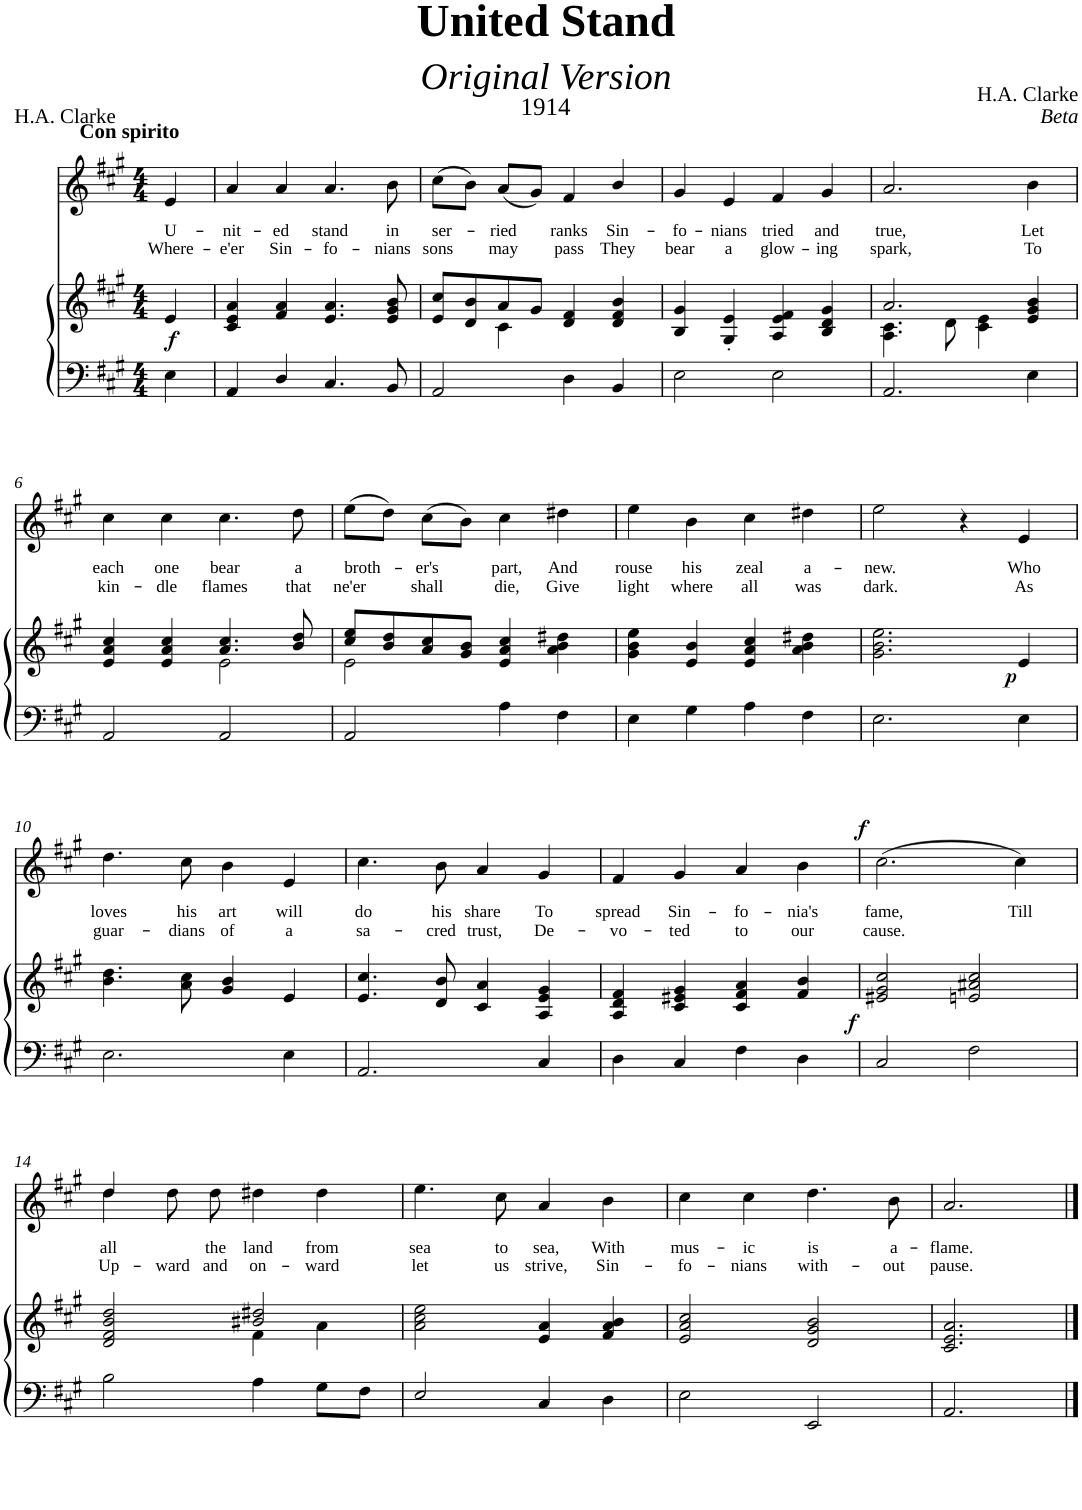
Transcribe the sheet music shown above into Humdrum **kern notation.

**kern	**dynam	**kern	**dynam	**kern	**text	**text	**dynam
*part3	*part3	*part2	*part2	*part1	*part1	*part1	*part1
*staff3	*staff3	*staff2	*staff2	*staff1	*staff1	*staff1	*staff1
*I"Piano	*	*I"Piano	*	*I"Piano	*	*	*
*I'Pno	*	*I'Pno	*	*I'Pno	*	*	*
*clefF4	*	*clefG2	*	*clefG2	*	*	*
*k[f#c#g#]	*	*k[f#c#g#]	*	*k[f#c#g#]	*	*	*
*M4/4	*	*M4/4	*	*M4/4	*	*	*
=1	=1	=1	=1	=1	=1	=1	=1
!	!	!	!	!LO:TX:a:B:t=Con spirito	!	!	!
!	!	!	!LO:DY:b	!	!LO:LY:b	!LO:LY:b	!
4E\	.	4e/	f	4e/	U-	Where-	.
=2	=2	=2	=2	=2	=2	=2	=2
!	!	!	!	!	!LO:LY:b	!LO:LY:b	!
4AA/	.	4c#/ 4e/ 4a/	.	4a/	-nit-	-e'er	.
!	!	!	!	!	!LO:LY:b	!LO:LY:b	!
4D/	.	4f#/ 4a/	.	4a/	-ed	Sin-	.
!	!	!	!	!	!LO:LY:b	!LO:LY:b	!
4.C#/	.	4.e/ 4.a/	.	4.a/	stand	-fo-	.
!	!	!	!	!	!LO:LY:b	!LO:LY:b	!
8BB/	.	8e/ 8g#/ 8b/	.	8b\	in	-nians	.
=3	=3	=3	=3	=3	=3	=3	=3
*	*	*^	*	*	*	*	*
!	!	!	!	!	!	!LO:LY:b	!LO:LY:b	!
2AA/	.	8e/ 8cc#/L	4ryy	.	(8cc#\L	ser-	sons	.
.	.	8d/ 8b/	.	.	8b\J)	.	.	.
!	!	!	!	!	!	!LO:LY:b	!LO:LY:b	!
.	.	8a/	4c#\	.	(8a/L	-ried	may	.
.	.	8g#/J	.	.	8g#/J)	.	.	.
!	!	!	!	!	!	!LO:LY:b	!LO:LY:b	!
4D\	.	4d/ 4f#/	2ryy	.	4f#/	ranks	pass	.
!	!	!	!	!	!	!LO:LY:b	!LO:LY:b	!
4BB/	.	4d/ 4f#/ 4b/	.	.	4b/	Sin-	They	.
*	*	*v	*v	*	*	*	*	*
=4	=4	=4	=4	=4	=4	=4	=4
!	!	!	!	!	!LO:LY:b	!LO:LY:b	!
2E\	.	4B/ 4g#/	.	4g#/	-fo-	bear	.
!	!	!	!	!	!LO:LY:b	!LO:LY:b	!
.	.	4G#/' 4e/'	.	4e/	-nians	a	.
!	!	!	!	!	!LO:LY:b	!LO:LY:b	!
2E\	.	4A/ 4e/ 4f#/	.	4f#/	tried	glow-	.
!	!	!	!	!	!LO:LY:b	!LO:LY:b	!
.	.	4B/ 4d/ 4g#/	.	4g#/	and	-ing	.
=5	=5	=5	=5	=5	=5	=5	=5
*	*	*^	*	*	*	*	*
!	!	!	!	!	!	!LO:LY:b	!LO:LY:b	!
2.AA/	.	4.A\ 4.c#\	2.a/	.	2.a/	true,	spark,	.
.	.	8d\	.	.	.	.	.	.
.	.	4c#\ 4e\	.	.	.	.	.	.
!	!	!	!	!	!	!LO:LY:b	!LO:LY:b	!
4E\	.	4e/ 4g#/ 4b/	4ryy	.	4b\	Let	To	.
!!LO:LB:g=z
=6	=6	=6	=6	=6	=6	=6	=6	=6
!	!	!	!	!	!	!LO:LY:b	!LO:LY:b	!
2AA/	.	4e/ 4a/ 4cc#/	2ryy	.	4cc#\	each	kin-	.
!	!	!	!	!	!	!LO:LY:b	!LO:LY:b	!
.	.	4e/ 4a/ 4cc#/	.	.	4cc#\	one	-dle	.
!	!	!	!	!	!	!LO:LY:b	!LO:LY:b	!
2AA/	.	4.a/ 4.cc#/	2e\	.	4.cc#\	bear	flames	.
!	!	!	!	!	!	!LO:LY:b	!LO:LY:b	!
.	.	8b/ 8dd/	.	.	8dd\	a	that	.
=7	=7	=7	=7	=7	=7	=7	=7	=7
!	!	!	!	!	!	!LO:LY:b	!LO:LY:b	!
2AA/	.	8cc#/ 8ee/L	2e\	.	(8ee\L	broth-	ne'er	.
.	.	8b/ 8dd/	.	.	8dd\J)	.	.	.
!	!	!	!	!	!	!LO:LY:b	!LO:LY:b	!
.	.	8a/ 8cc#/	.	.	(8cc#\L	-er's	shall	.
.	.	8g#/ 8b/J	.	.	8b\J)	.	.	.
!	!	!	!	!	!	!LO:LY:b	!LO:LY:b	!
4A\	.	4e/ 4a/ 4cc#/	2ryy	.	4cc#\	part,	die,	.
!	!	!	!	!	!	!LO:LY:b	!LO:LY:b	!
4F#\	.	4a\ 4b\ 4dd#X\	.	.	4dd#X\	And	Give	.
*	*	*v	*v	*	*	*	*	*
=8	=8	=8	=8	=8	=8	=8	=8
!	!	!	!	!	!LO:LY:b	!LO:LY:b	!
4E\	.	4g#\ 4b\ 4ee\	.	4ee\	rouse	light	.
!	!	!	!	!	!LO:LY:b	!LO:LY:b	!
4G#\	.	4e/ 4b/	.	4b\	his	where	.
!	!	!	!	!	!LO:LY:b	!LO:LY:b	!
4A\	.	4e/ 4a/ 4cc#/	.	4cc#\	zeal	all	.
!	!	!	!	!	!LO:LY:b	!LO:LY:b	!
4F#\	.	4a\ 4b\ 4dd#X\	.	4dd#X\	a-	was	.
=9	=9	=9	=9	=9	=9	=9	=9
!	!	!	!	!	!LO:LY:b	!LO:LY:b	!
2.E\	.	2.g#\ 2.b\ 2.ee\	.	2ee\	-new.	dark.	.
.	.	.	.	4r	.	.	.
!	!	!	!LO:DY:b	!	!LO:LY:b	!LO:LY:b	!
4E\	.	4e/	p	4e/	Who	As	.
!!LO:LB:g=z
=10	=10	=10	=10	=10	=10	=10	=10
!	!	!	!	!	!LO:LY:b	!LO:LY:b	!
2.E\	.	4.b\ 4.dd\	.	4.dd\	loves	guar-	.
!	!	!	!	!	!LO:LY:b	!LO:LY:b	!
.	.	8a\ 8cc#\	.	8cc#\	his	-dians	.
!	!	!	!	!	!LO:LY:b	!LO:LY:b	!
.	.	4g#/ 4b/	.	4b\	art	of	.
!	!	!	!	!	!LO:LY:b	!LO:LY:b	!
4E\	.	4e/	.	4e/	will	a	.
=11	=11	=11	=11	=11	=11	=11	=11
!	!	!	!	!	!LO:LY:b	!LO:LY:b	!
2.AA/	.	4.e/ 4.cc#/	.	4.cc#\	do	sa-	.
!	!	!	!	!	!LO:LY:b	!LO:LY:b	!
.	.	8d/ 8b/	.	8b\	his	-cred	.
!	!	!	!	!	!LO:LY:b	!LO:LY:b	!
.	.	4c#/ 4a/	.	4a/	share	trust,	.
!	!	!	!	!	!LO:LY:b	!LO:LY:b	!
4C#/	.	4A/ 4e/ 4g#/	.	4g#/	To	De-	.
=12	=12	=12	=12	=12	=12	=12	=12
!	!	!	!	!	!LO:LY:b	!LO:LY:b	!
4D\	.	4A/ 4d/ 4f#/	.	4f#/	spread	-vo-	.
!	!	!	!	!	!LO:LY:b	!LO:LY:b	!
4C#/	.	4c#/ 4e#X/ 4g#/	.	4g#/	Sin-	-ted	.
!	!	!	!	!	!LO:LY:b	!LO:LY:b	!
4F#\	.	4c#/ 4f#/ 4a/	.	4a/	-fo-	to	.
!	!	!	!	!	!LO:LY:b	!LO:LY:b	!
4D\	.	4f#/ 4b/	.	4b\	-nia's	our	.
=13	=13	=13	=13	=13	=13	=13	=13
!	!LO:DY:a	!	!	!	!LO:LY:b	!LO:LY:b	!LO:DY:a
2C#/	f	2e#X/ 2g#/ 2cc#/	.	(2.cc#\	fame,	cause.	f
2F#\	.	2en/ 2a#X/ 2cc#/	.	.	.	.	.
!	!	!	!	!	!LO:LY:b	!	!
.	.	.	.	4cc#\)	Till	.	.
!!LO:LB:g=z
=14	=14	=14	=14	=14	=14	=14	=14
*	*	*^	*	*	*	*	*
!	!	!	!	!	!	!LO:LY:b	!LO:LY:b	!
*	*	*	*	*	*^	*	*	*
2B\	.	2d/ 2f#/ 2b/ 2dd/	2ryy	.	4dd/	4dd\	all	Up-	.
!	!	!	!	!	!	!	!	!LO:LY:b	!
.	.	.	.	.	8dd\	2.ryy	.	-ward	.
!	!	!	!	!	!	!	!LO:LY:b	!LO:LY:b	!
.	.	.	.	.	8dd\	.	the	and	.
!	!	!	!	!	!	!	!LO:LY:b	!LO:LY:b	!
4A\	.	4f#\	2b#X/ 2dd#X/	.	4dd#X\	.	land	on-	.
!	!	!	!	!	!	!	!LO:LY:b	!LO:LY:b	!
8G#\L	.	4a\	.	.	4dd#\	.	from	-ward	.
8F#\J	.	.	.	.	.	.	.	.	.
*	*	*v	*v	*	*	*	*	*	*
*	*	*	*	*v	*v	*	*	*
=15	=15	=15	=15	=15	=15	=15	=15
!	!	!	!	!	!LO:LY:b	!LO:LY:b	!
2E/	.	2a\ 2cc#\ 2ee\	.	4.ee\	sea	let	.
!	!	!	!	!	!LO:LY:b	!LO:LY:b	!
.	.	.	.	8cc#\	to	us	.
!	!	!	!	!	!LO:LY:b	!LO:LY:b	!
4C#/	.	4e/ 4a/	.	4a/	sea,	strive,	.
!	!	!	!	!	!LO:LY:b	!LO:LY:b	!
4D\	.	4f#/ 4a/ 4b/	.	4b\	With	Sin-	.
=16	=16	=16	=16	=16	=16	=16	=16
!	!	!	!	!	!LO:LY:b	!LO:LY:b	!
2E\	.	2e/ 2a/ 2cc#/	.	4cc#\	mus-	-fo-	.
!	!	!	!	!	!LO:LY:b	!LO:LY:b	!
.	.	.	.	4cc#\	-ic	-nians	.
!	!	!	!	!	!LO:LY:b	!LO:LY:b	!
2EE/	.	2d/ 2g#/ 2b/	.	4.dd\	is	with-	.
!	!	!	!	!	!LO:LY:b	!LO:LY:b	!
.	.	.	.	8b\	a-	-out	.
=17	=17	=17	=17	=17	=17	=17	=17
!	!	!	!	!	!LO:LY:b	!LO:LY:b	!
2.AA/	.	2.c#/ 2.e/ 2.a/	.	2.a/	-flame.	pause.	.
==	==	==	==	==	==	==	==
*-	*-	*-	*-	*-	*-	*-	*-
